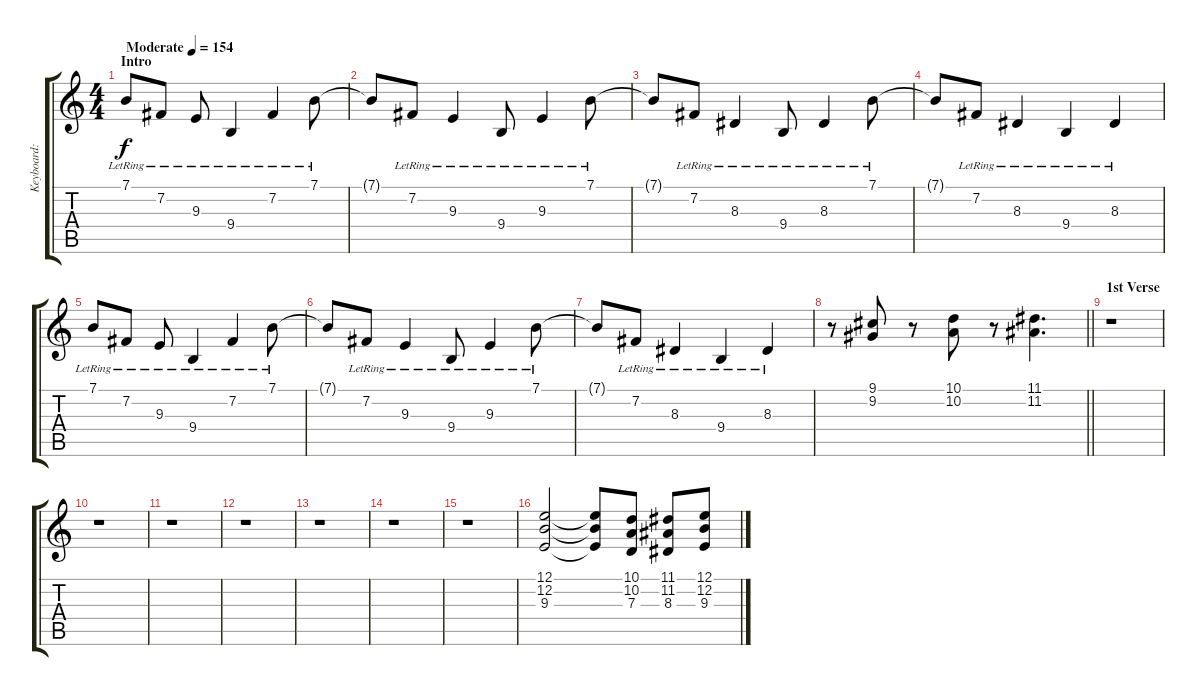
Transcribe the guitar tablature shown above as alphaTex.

\track ("Keyboard: Tsumugi Kotobuki" "Keyboard: ") {instrument lead2sawtooth}
\staff {score tabs}
\tuning (E4 B3 G3 D3 A2 E2) {hide}
\ts (4 4)
\section ("" "Intro")
\tempo (154 "Moderate")
\clef g2
\ks c
7.1{lr}.8{dy f volume 13 balance 16 instrument electricgrandpiano} 7.2{lr}.8 9.3{lr}.8 9.4{lr}.4 7.2{lr}.4 7.1{lr}.8 |
7.1{t}.8 7.2{lr}.8 9.3{lr}.4 9.4{lr}.8 9.3{lr}.4 7.1{lr}.8 |
7.1{t}.8 7.2{lr}.8 8.3{lr}.4 9.4{lr}.8 8.3{lr}.4 7.1{lr}.8 |
7.1{t}.8 7.2{lr}.8 8.3{lr}.4 9.4{lr}.4 8.3{lr}.4 |
7.1{lr}.8 7.2{lr}.8 9.3{lr}.8 9.4{lr}.4 7.2{lr}.4 7.1{lr}.8 |
7.1{t}.8 7.2{lr}.8 9.3{lr}.4 9.4{lr}.8 9.3{lr}.4 7.1{lr}.8 |
7.1{t}.8 7.2{lr}.8 8.3{lr}.4 9.4{lr}.4 8.3{lr}.4 |
\barLineRight lightlight
r.8{volume 10 balance 8 instrument lead2sawtooth} (9.1 9.2).8 r.8 (10.1 10.2).8 r.8 (11.1 11.2).4{d} |
\section ("" "1st Verse")
r.1 |
r.1 |
r.1 |
r.1 |
r.1 |
r.1 |
r.1 |
(12.1 12.2 9.3).2 (12.1{t} 12.2{t} 9.3{t}).8 (10.1 10.2 7.3).8 (11.1 11.2 8.3).8 (12.1 12.2 9.3).8
